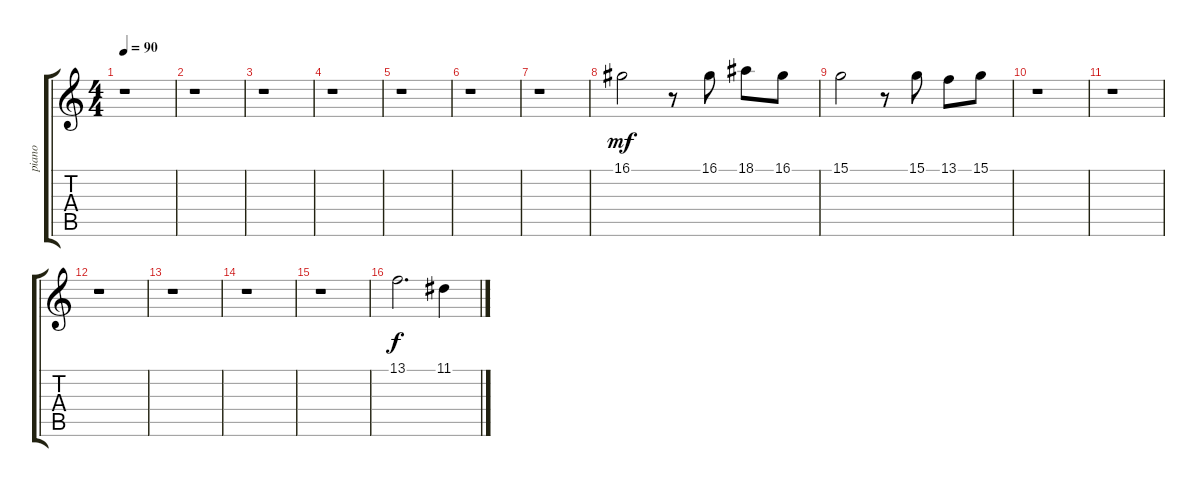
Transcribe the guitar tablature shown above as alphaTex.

\track ("piano" "piano") {instrument acousticgrandpiano}
\staff {score tabs}
\tuning (E4 B3 G3 D3 A2 E2) {hide}
\ts (4 4)
\tempo 90
\clef g2
\ks c
r.1{dy mf} |
r.1 |
r.1 |
r.1 |
r.1 |
r.1 |
r.1 |
16.1.2{instrument acousticgrandpiano} r.8 16.1.8 18.1.8 16.1.8 |
15.1.2 r.8 15.1.8 13.1.8 15.1.8 |
r.1 |
r.1 |
r.1 |
r.1 |
r.1 |
r.1 |
13.1.2{d dy f instrument acousticgrandpiano} 11.1.4
